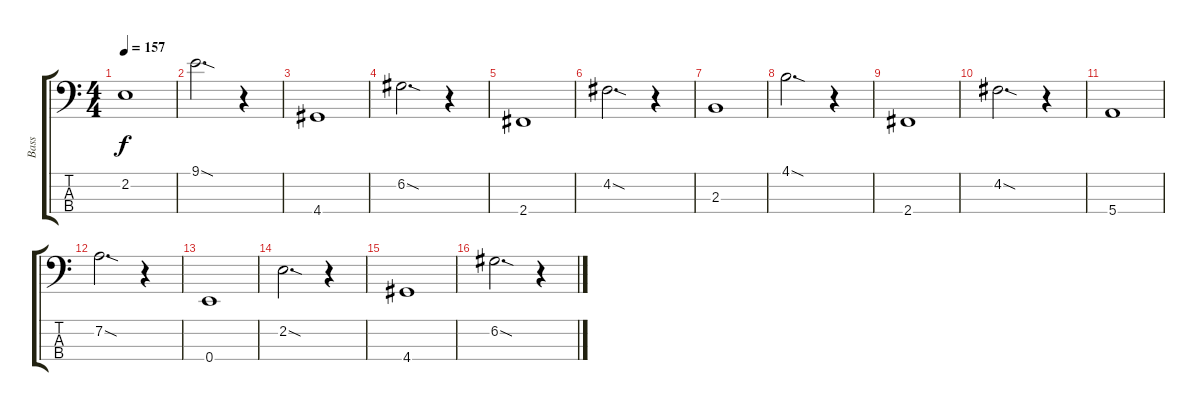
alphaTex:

\track ("Bass" "Bass") {instrument electricbassfinger}
\staff {score tabs}
\tuning (G2 D2 A1 E1) {hide}
\ts (4 4)
\tempo 157
\clef f4
\ks c
2.2.1{dy f} |
9.1{sod}.2{d} r.4 |
4.4.1 |
6.2{sod}.2{d} r.4 |
2.4.1 |
4.2{sod}.2{d} r.4 |
2.3.1 |
4.1{sod}.2{d} r.4 |
2.4.1 |
4.2{sod}.2{d} r.4 |
5.4.1 |
7.2{sod}.2{d} r.4 |
0.4.1 |
2.2{sod}.2{d} r.4 |
4.4.1 |
6.2{sod}.2{d} r.4
